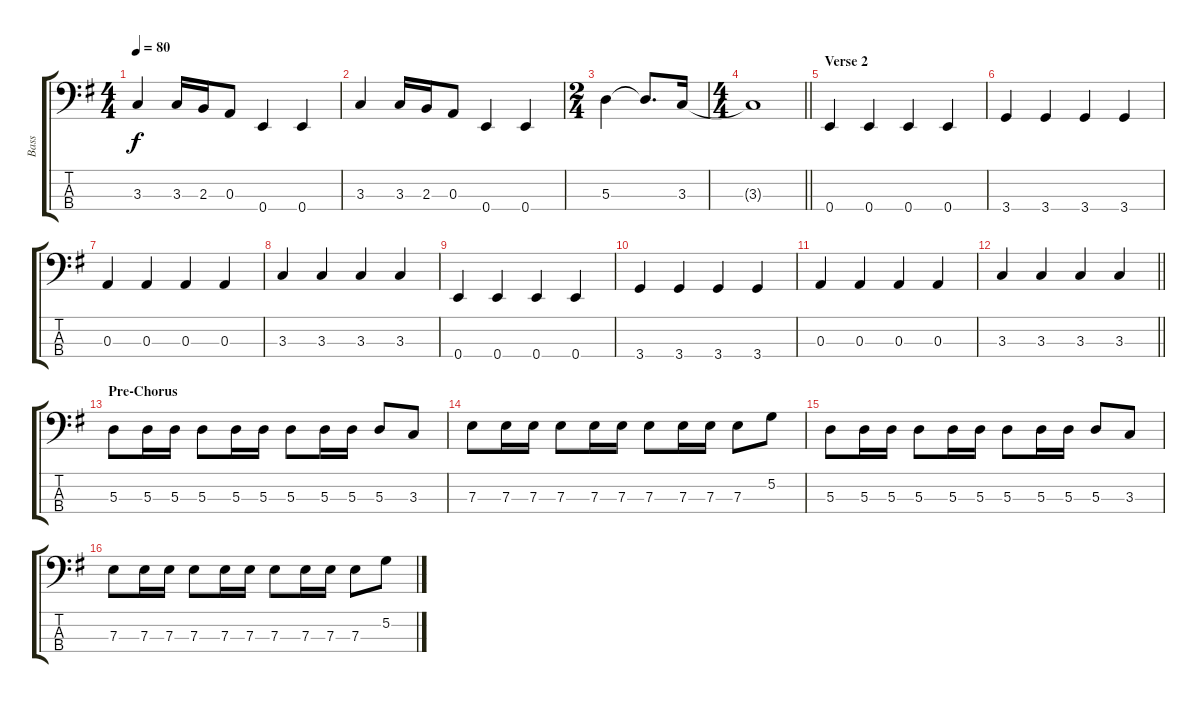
\track ("Bass" "Bass") {instrument electricbassfinger}
\staff {score tabs}
\tuning (G2 D2 A1 E1) {hide}
\ts (4 4)
\tempo 80
\clef f4
\ks g
3.3.4{dy f} 3.3.16 2.3.16 0.3.8 0.4.4 0.4.4 |
3.3.4 3.3.16 2.3.16 0.3.8 0.4.4 0.4.4 |
\ts (2 4)
5.3.4 5.3{t}.8{d} 3.3.16 |
\ts (4 4)
\barLineRight lightlight
3.3{t}.1 |
\section ("" "Verse 2")
0.4.4 0.4.4 0.4.4 0.4.4 |
3.4.4 3.4.4 3.4.4 3.4.4 |
0.3.4 0.3.4 0.3.4 0.3.4 |
3.3.4 3.3.4 3.3.4 3.3.4 |
0.4.4 0.4.4 0.4.4 0.4.4 |
3.4.4 3.4.4 3.4.4 3.4.4 |
0.3.4 0.3.4 0.3.4 0.3.4 |
\barLineRight lightlight
3.3.4 3.3.4 3.3.4 3.3.4 |
\section ("" "Pre-Chorus")
5.3.8 5.3.16 5.3.16 5.3.8 5.3.16 5.3.16 5.3.8 5.3.16 5.3.16 5.3.8 3.3.8 |
7.3.8 7.3.16 7.3.16 7.3.8 7.3.16 7.3.16 7.3.8 7.3.16 7.3.16 7.3.8 5.2.8 |
5.3.8 5.3.16 5.3.16 5.3.8 5.3.16 5.3.16 5.3.8 5.3.16 5.3.16 5.3.8 3.3.8 |
7.3.8 7.3.16 7.3.16 7.3.8 7.3.16 7.3.16 7.3.8 7.3.16 7.3.16 7.3.8 5.2.8
